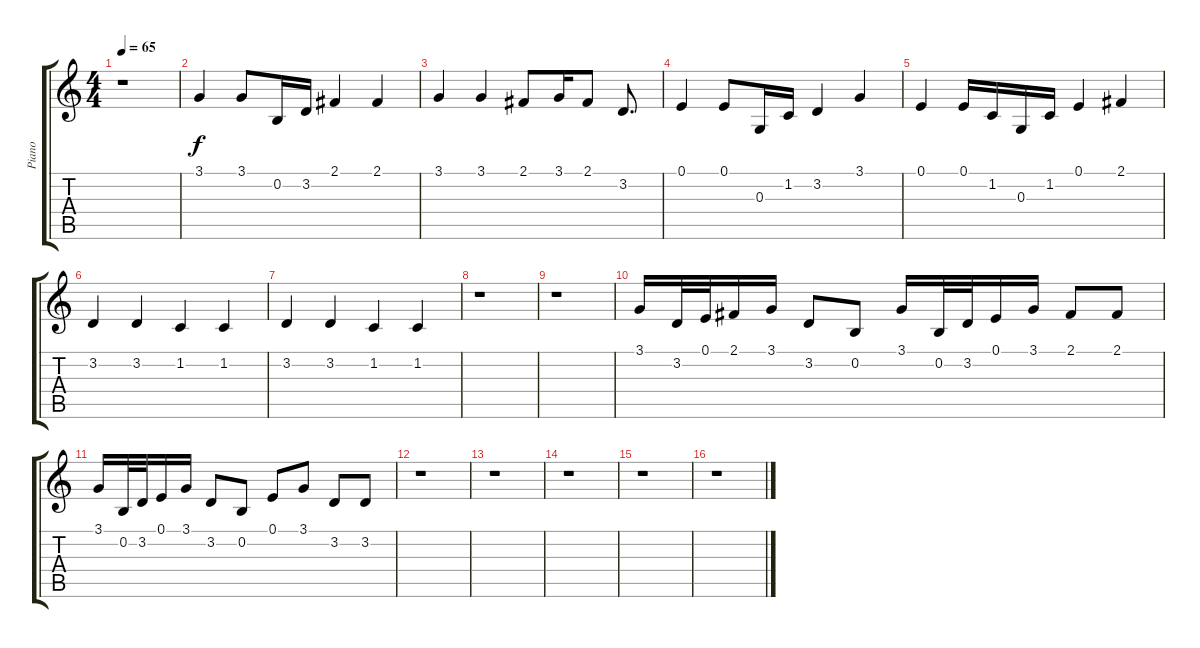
\track ("Piano" "Piano") {instrument acousticgrandpiano}
\staff {score tabs}
\tuning (E4 B3 G3 D3 A2 E2) {hide}
\ts (4 4)
\tempo 65
\clef g2
\ks c
r.1{dy f} |
3.1.4 3.1.8 0.2.16 3.2.16 2.1.4 2.1.4 |
3.1.4 3.1.4 2.1.8 3.1.16 2.1.8 3.2.8{d} |
0.1.4 0.1.8 0.3.16 1.2.16 3.2.4 3.1.4 |
0.1.4 0.1.16 1.2.16 0.3.16 1.2.16 0.1.4 2.1.4 |
3.2.4 3.2.4 1.2.4 1.2.4 |
3.2.4 3.2.4 1.2.4 1.2.4 |
r.1 |
r.1 |
3.1.16 3.2.32 0.1.32 2.1.16 3.1.16 3.2.8 0.2.8 3.1.16 0.2.32 3.2.32 0.1.16 3.1.16 2.1.8 2.1.8 |
3.1.16 0.2.32 3.2.32 0.1.16 3.1.16 3.2.8 0.2.8 0.1.8 3.1.8 3.2.8 3.2.8 |
r.1 |
r.1 |
r.1 |
r.1 |
r.1
